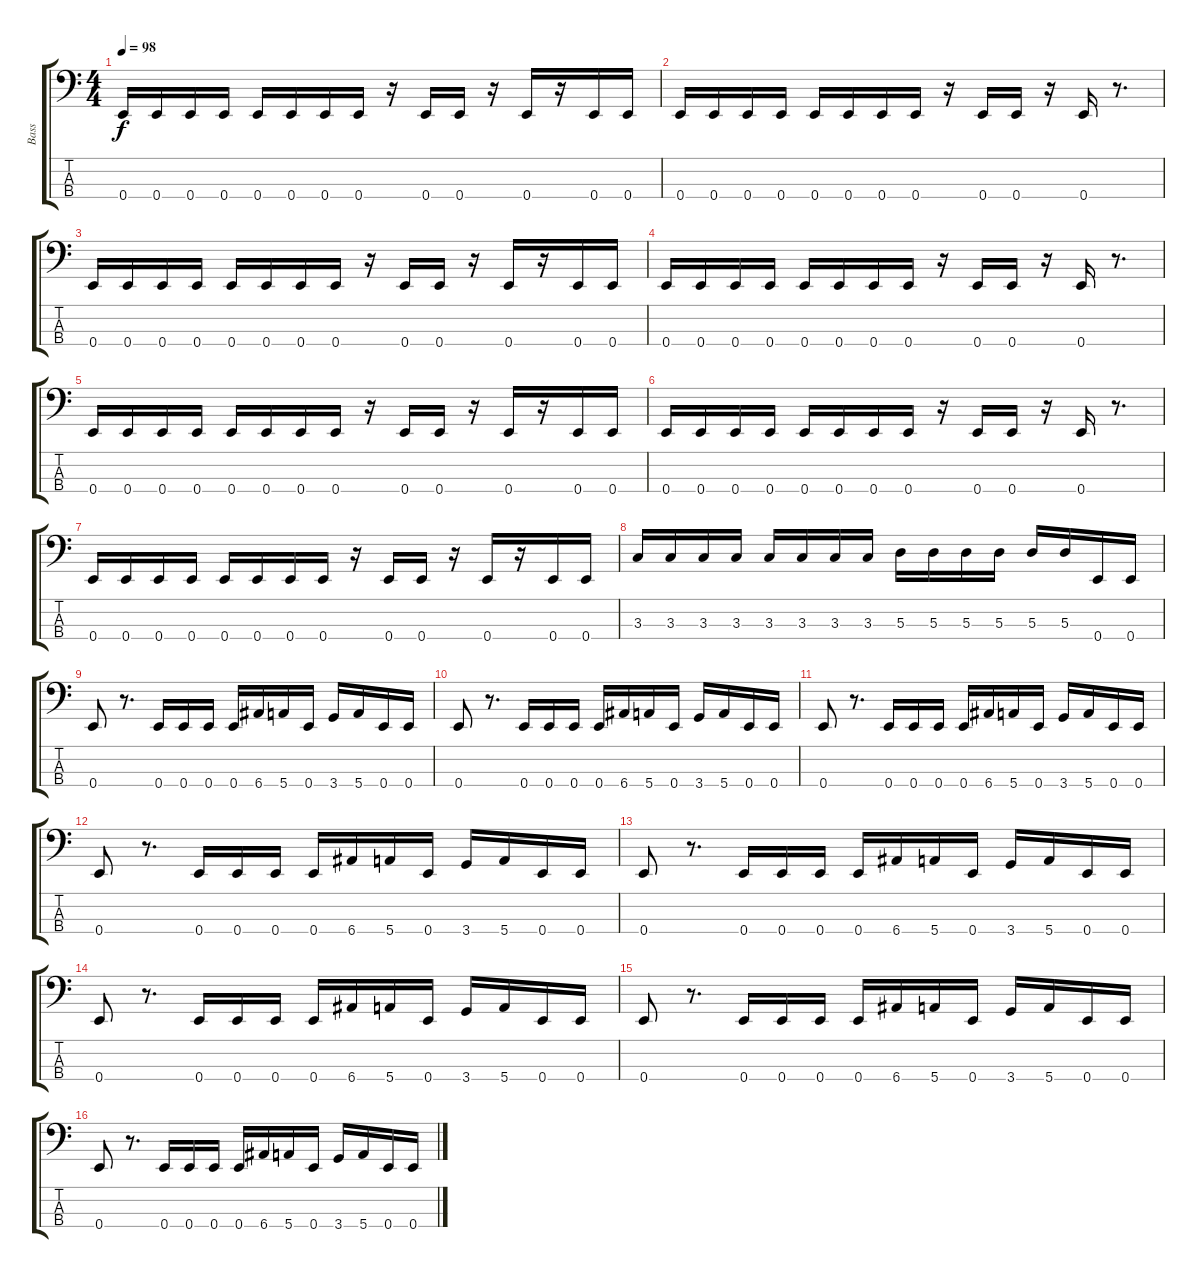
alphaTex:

\track ("Bass" "Bass") {instrument fretlessbass}
\staff {score tabs}
\tuning (G2 D2 A1 E1) {hide}
\ts (4 4)
\tempo 98
\clef f4
\ks c
0.4.16{dy f} 0.4.16 0.4.16 0.4.16 0.4.16 0.4.16 0.4.16 0.4.16 r.16 0.4.16 0.4.16 r.16 0.4.16 r.16 0.4.16 0.4.16 |
0.4.16 0.4.16 0.4.16 0.4.16 0.4.16 0.4.16 0.4.16 0.4.16 r.16 0.4.16 0.4.16 r.16 0.4.16 r.8{d} |
0.4.16 0.4.16 0.4.16 0.4.16 0.4.16 0.4.16 0.4.16 0.4.16 r.16 0.4.16 0.4.16 r.16 0.4.16 r.16 0.4.16 0.4.16 |
0.4.16 0.4.16 0.4.16 0.4.16 0.4.16 0.4.16 0.4.16 0.4.16 r.16 0.4.16 0.4.16 r.16 0.4.16 r.8{d} |
0.4.16 0.4.16 0.4.16 0.4.16 0.4.16 0.4.16 0.4.16 0.4.16 r.16 0.4.16 0.4.16 r.16 0.4.16 r.16 0.4.16 0.4.16 |
0.4.16 0.4.16 0.4.16 0.4.16 0.4.16 0.4.16 0.4.16 0.4.16 r.16 0.4.16 0.4.16 r.16 0.4.16 r.8{d} |
0.4.16 0.4.16 0.4.16 0.4.16 0.4.16 0.4.16 0.4.16 0.4.16 r.16 0.4.16 0.4.16 r.16 0.4.16 r.16 0.4.16 0.4.16 |
3.3.16 3.3.16 3.3.16 3.3.16 3.3.16 3.3.16 3.3.16 3.3.16 5.3.16 5.3.16 5.3.16 5.3.16 5.3.16 5.3.16 0.4.16 0.4.16 |
0.4.8 r.8{d} 0.4.16 0.4.16 0.4.16 0.4.16 6.4.16 5.4.16 0.4.16 3.4.16 5.4.16 0.4.16 0.4.16 |
0.4.8 r.8{d} 0.4.16 0.4.16 0.4.16 0.4.16 6.4.16 5.4.16 0.4.16 3.4.16 5.4.16 0.4.16 0.4.16 |
0.4.8 r.8{d} 0.4.16 0.4.16 0.4.16 0.4.16 6.4.16 5.4.16 0.4.16 3.4.16 5.4.16 0.4.16 0.4.16 |
0.4.8 r.8{d} 0.4.16 0.4.16 0.4.16 0.4.16 6.4.16 5.4.16 0.4.16 3.4.16 5.4.16 0.4.16 0.4.16 |
0.4.8 r.8{d} 0.4.16 0.4.16 0.4.16 0.4.16 6.4.16 5.4.16 0.4.16 3.4.16 5.4.16 0.4.16 0.4.16 |
0.4.8 r.8{d} 0.4.16 0.4.16 0.4.16 0.4.16 6.4.16 5.4.16 0.4.16 3.4.16 5.4.16 0.4.16 0.4.16 |
0.4.8 r.8{d} 0.4.16 0.4.16 0.4.16 0.4.16 6.4.16 5.4.16 0.4.16 3.4.16 5.4.16 0.4.16 0.4.16 |
0.4.8 r.8{d} 0.4.16 0.4.16 0.4.16 0.4.16 6.4.16 5.4.16 0.4.16 3.4.16 5.4.16 0.4.16 0.4.16
